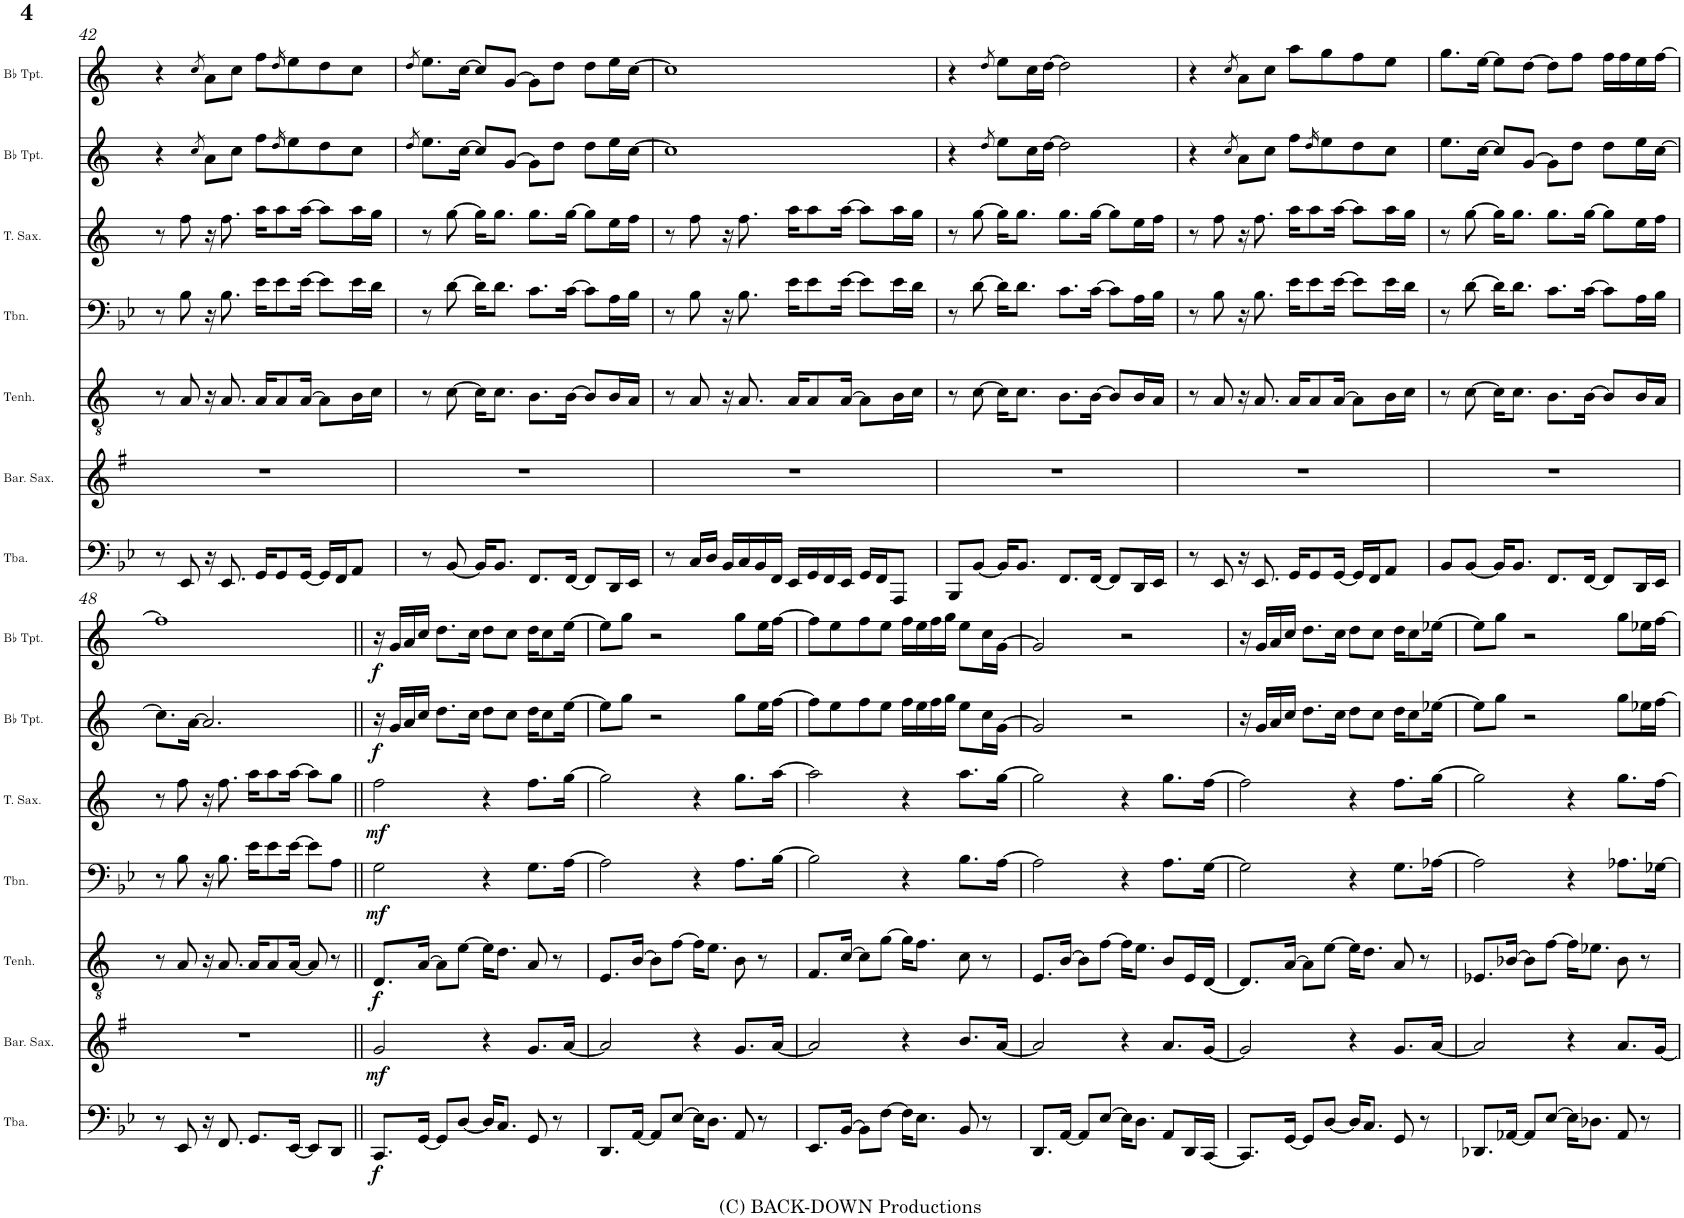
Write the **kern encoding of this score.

**kern	**dynam	**kern	**dynam	**kern	**dynam	**kern	**dynam	**kern	**dynam	**kern	**dynam	**kern	**dynam
*part7	*part7	*part6	*part6	*part5	*part5	*part4	*part4	*part3	*part3	*part2	*part2	*part1	*part1
*staff7	*staff7	*staff6	*staff6	*staff5	*staff5	*staff4	*staff4	*staff3	*staff3	*staff2	*staff2	*staff1	*staff1
*I"Tuba	*	*I"Baritone Saxophone	*	*I"Tenorhorn	*	*I"Trombone	*	*I"Tenor Saxophone	*	*I"Bb Trumpet	*	*I"Bb Trumpet	*
*I'Tba.	*	*I'Bar. Sax.	*	*I'Tenh.	*	*I'Tbn.	*	*I'T. Sax.	*	*I'Bb Tpt.	*	*I'Bb Tpt.	*
!!LO:PB:g=z
*clefF4	*	*clefG2	*	*clefGv2	*	*clefF4	*	*clefG2	*	*clefG2	*	*clefG2	*
*	*	*Trd12c21	*	*Trd1c2	*	*	*	*Trd8c14	*	*Trd1c2	*	*Trd1c2	*
*k[b-e-]	*	*k[f#]	*	*k[]	*	*k[b-e-]	*	*k[]	*	*k[]	*	*k[]	*
*M4/4	*	*M4/4	*	*M4/4	*	*M4/4	*	*M4/4	*	*M4/4	*	*M4/4	*
=42	=42	=42	=42	=42	=42	=42	=42	=42	=42	=42	=42	=42	=42
8r	.	1r	.	8r	.	8r	.	8r	.	4r	.	4r	.
8EE-/	.	.	.	8A/	.	8B-\	.	8ff\	.	.	.	.	.
.	.	.	.	.	.	.	.	.	.	8qcc/	.	8qcc/	.
16r	.	.	.	16r	.	16r	.	16r	.	8a\L	.	8a\L	.
8.EE-/	.	.	.	8.A/	.	8.B-\	.	8.ff\	.	.	.	.	.
.	.	.	.	.	.	.	.	.	.	8cc\J	.	8cc\J	.
16GG/KL	.	.	.	16A/KL	.	16e-\KL	.	16aa\KL	.	8ff\L	.	8ff\L	.
8GG/	.	.	.	8A/	.	8e-\	.	8aa\	.	.	.	.	.
.	.	.	.	.	.	.	.	.	.	16qdd/	.	16qdd/	.
.	.	.	.	.	.	.	.	.	.	8ee\	.	8ee\	.
[16GG/Jk	.	.	.	[16A/Jk	.	[16e-\Jk	.	[16aa\Jk	.	.	.	.	.
16GG/LL]	.	.	.	8A\L]	.	8e-\L]	.	8aa\L]	.	8dd\	.	8dd\	.
16FF/J	.	.	.	.	.	.	.	.	.	.	.	.	.
8AA/J	.	.	.	16B\L	.	16e-\L	.	16aa\L	.	8cc\J	.	8cc\J	.
.	.	.	.	16c\JJ	.	16d\JJ	.	16gg\JJ	.	.	.	.	.
=43	=43	=43	=43	=43	=43	=43	=43	=43	=43	=43	=43	=43	=43
.	.	.	.	.	.	.	.	.	.	8qdd/	.	8qdd/	.
8r	.	1r	.	8r	.	8r	.	8r	.	8.ee\L	.	8.ee\L	.
[8BB-/	.	.	.	[8c\	.	[8d\	.	[8gg\	.	.	.	.	.
.	.	.	.	.	.	.	.	.	.	[16cc\Jk	.	[16cc\Jk	.
16BB-/KL]	.	.	.	16c\KL]	.	16d\KL]	.	16gg\KL]	.	8cc/L]	.	8cc/L]	.
8.BB-/J	.	.	.	8.c\J	.	8.d\J	.	8.gg\J	.	.	.	.	.
.	.	.	.	.	.	.	.	.	.	[8g/J	.	[8g/J	.
8.FF/L	.	.	.	8.B\L	.	8.c\L	.	8.gg\L	.	8g\L]	.	8g\L]	.
.	.	.	.	.	.	.	.	.	.	8dd\J	.	8dd\J	.
[16FF/Jk	.	.	.	[16B\Jk	.	[16c\Jk	.	[16gg\Jk	.	.	.	.	.
8FF/L]	.	.	.	8B/L]	.	8c\L]	.	8gg\L]	.	8dd\L	.	8dd\L	.
16DD/L	.	.	.	16B/L	.	16A\L	.	16ee\L	.	16ee\L	.	16ee\L	.
16EE-/JJ	.	.	.	16A/JJ	.	16B-\JJ	.	16ff\JJ	.	[16cc\JJ	.	[16cc\JJ	.
=44	=44	=44	=44	=44	=44	=44	=44	=44	=44	=44	=44	=44	=44
8r	.	1r	.	8r	.	8r	.	8r	.	1cc]	.	1cc]	.
16C/LL	.	.	.	8A/	.	8B-\	.	8ff\	.	.	.	.	.
16D/JJ	.	.	.	.	.	.	.	.	.	.	.	.	.
16BB-/LL	.	.	.	16r	.	16r	.	16r	.	.	.	.	.
16C/	.	.	.	8.A/	.	8.B-\	.	8.ff\	.	.	.	.	.
16BB-/	.	.	.	.	.	.	.	.	.	.	.	.	.
16FF/JJ	.	.	.	.	.	.	.	.	.	.	.	.	.
16EE-/LL	.	.	.	16A/KL	.	16e-\KL	.	16aa\KL	.	.	.	.	.
16GG/	.	.	.	8A/	.	8e-\	.	8aa\	.	.	.	.	.
16FF/	.	.	.	.	.	.	.	.	.	.	.	.	.
16EE-/JJ	.	.	.	[16A/Jk	.	[16e-\Jk	.	[16aa\Jk	.	.	.	.	.
16GG/LL	.	.	.	8A\L]	.	8e-\L]	.	8aa\L]	.	.	.	.	.
16FF/J	.	.	.	.	.	.	.	.	.	.	.	.	.
8AAA/J	.	.	.	16B\L	.	16e-\L	.	16aa\L	.	.	.	.	.
.	.	.	.	16c\JJ	.	16d\JJ	.	16gg\JJ	.	.	.	.	.
=45	=45	=45	=45	=45	=45	=45	=45	=45	=45	=45	=45	=45	=45
8BBB-/L	.	1r	.	8r	.	8r	.	8r	.	4r	.	4r	.
[8BB-/J	.	.	.	[8c\	.	[8d\	.	[8gg\	.	.	.	.	.
.	.	.	.	.	.	.	.	.	.	8qdd/	.	8qdd/	.
16BB-/KL]	.	.	.	16c\KL]	.	16d\KL]	.	16gg\KL]	.	8ee\L	.	8ee\L	.
8.BB-/J	.	.	.	8.c\J	.	8.d\J	.	8.gg\J	.	.	.	.	.
.	.	.	.	.	.	.	.	.	.	16cc\L	.	16cc\L	.
.	.	.	.	.	.	.	.	.	.	[16dd\JJ	.	[16dd\JJ	.
8.FF/L	.	.	.	8.B\L	.	8.c\L	.	8.gg\L	.	2dd\]	.	2dd\]	.
[16FF/Jk	.	.	.	[16B\Jk	.	[16c\Jk	.	[16gg\Jk	.	.	.	.	.
8FF/L]	.	.	.	8B/L]	.	8c\L]	.	8gg\L]	.	.	.	.	.
16DD/L	.	.	.	16B/L	.	16A\L	.	16ee\L	.	.	.	.	.
16EE-/JJ	.	.	.	16A/JJ	.	16B-\JJ	.	16ff\JJ	.	.	.	.	.
=46	=46	=46	=46	=46	=46	=46	=46	=46	=46	=46	=46	=46	=46
8r	.	1r	.	8r	.	8r	.	8r	.	4r	.	4r	.
8EE-/	.	.	.	8A/	.	8B-\	.	8ff\	.	.	.	.	.
.	.	.	.	.	.	.	.	.	.	8qcc/	.	8qcc/	.
16r	.	.	.	16r	.	16r	.	16r	.	8a\L	.	8a\L	.
8.EE-/	.	.	.	8.A/	.	8.B-\	.	8.ff\	.	.	.	.	.
.	.	.	.	.	.	.	.	.	.	8cc\J	.	8cc\J	.
16GG/KL	.	.	.	16A/KL	.	16e-\KL	.	16aa\KL	.	8ff\L	.	8aa\L	.
8GG/	.	.	.	8A/	.	8e-\	.	8aa\	.	.	.	.	.
.	.	.	.	.	.	.	.	.	.	16qdd/	.	.	.
.	.	.	.	.	.	.	.	.	.	8ee\	.	8gg\	.
[16GG/Jk	.	.	.	[16A/Jk	.	[16e-\Jk	.	[16aa\Jk	.	.	.	.	.
16GG/LL]	.	.	.	8A\L]	.	8e-\L]	.	8aa\L]	.	8dd\	.	8ff\	.
16FF/J	.	.	.	.	.	.	.	.	.	.	.	.	.
8AA/J	.	.	.	16B\L	.	16e-\L	.	16aa\L	.	8cc\J	.	8ee\J	.
.	.	.	.	16c\JJ	.	16d\JJ	.	16gg\JJ	.	.	.	.	.
=47	=47	=47	=47	=47	=47	=47	=47	=47	=47	=47	=47	=47	=47
8BB-/L	.	1r	.	8r	.	8r	.	8r	.	8.ee\L	.	8.gg\L	.
[8BB-/J	.	.	.	[8c\	.	[8d\	.	[8gg\	.	.	.	.	.
.	.	.	.	.	.	.	.	.	.	[16cc\Jk	.	[16ee\Jk	.
16BB-/KL]	.	.	.	16c\KL]	.	16d\KL]	.	16gg\KL]	.	8cc/L]	.	8ee\L]	.
8.BB-/J	.	.	.	8.c\J	.	8.d\J	.	8.gg\J	.	.	.	.	.
.	.	.	.	.	.	.	.	.	.	[8g/J	.	[8dd\J	.
8.FF/L	.	.	.	8.B\L	.	8.c\L	.	8.gg\L	.	8g\L]	.	8dd\L]	.
.	.	.	.	.	.	.	.	.	.	8dd\J	.	8ff\J	.
[16FF/Jk	.	.	.	[16B\Jk	.	[16c\Jk	.	[16gg\Jk	.	.	.	.	.
8FF/L]	.	.	.	8B/L]	.	8c\L]	.	8gg\L]	.	8dd\L	.	16ff\LL	.
.	.	.	.	.	.	.	.	.	.	.	.	16ff\	.
16DD/L	.	.	.	16B/L	.	16A\L	.	16ee\L	.	16ee\L	.	16ee\	.
16EE-/JJ	.	.	.	16A/JJ	.	16B-\JJ	.	16ff\JJ	.	[16cc\JJ	.	[16ff\JJ	.
!!LO:LB:g=z
=48	=48	=48	=48	=48	=48	=48	=48	=48	=48	=48	=48	=48	=48
8r	.	1r	.	8r	.	8r	.	8r	.	8.cc\L]	.	1ff]	.
8EE-/	.	.	.	8A/	.	8B-\	.	8ff\	.	.	.	.	.
.	.	.	.	.	.	.	.	.	.	[16a\Jk	.	.	.
16r	.	.	.	16r	.	16r	.	16r	.	2.a/]	.	.	.
8.FF/	.	.	.	8.A/	.	8.B-\	.	8.ff\	.	.	.	.	.
8.GG/L	.	.	.	16A/KL	.	16e-\KL	.	16aa\KL	.	.	.	.	.
.	.	.	.	8A/	.	8e-\	.	8aa\	.	.	.	.	.
[16EE-/Jk	.	.	.	[16A/Jk	.	[16e-\Jk	.	[16aa\Jk	.	.	.	.	.
8EE-/L]	.	.	.	8A/]	.	8e-\L]	.	8aa\L]	.	.	.	.	.
8DD/J	.	.	.	8r	.	8A\J	.	8gg\J	.	.	.	.	.
=49||	=49||	=49||	=49||	=49||	=49||	=49||	=49||	=49||	=49||	=49||	=49||	=49||	=49||
!	!LO:DY:b	!	!LO:DY:b	!	!LO:DY:b	!	!LO:DY:b	!	!LO:DY:b	!	!LO:DY:b	!	!LO:DY:b
8.CC/L	f	2g/	mf	8.D/L	f	2G\	mf	2ff\	mf	16r	f	16r	f
.	.	.	.	.	.	.	.	.	.	16g/LL	.	16g/LL	.
.	.	.	.	.	.	.	.	.	.	16a/	.	16a/	.
[16GG/Jk	.	.	.	[16A/Jk	.	.	.	.	.	16cc/JJ	.	16cc/JJ	.
8GG/L]	.	.	.	8A\L]	.	.	.	.	.	8.dd\L	.	8.dd\L	.
[8D/J	.	.	.	[8e\J	.	.	.	.	.	.	.	.	.
.	.	.	.	.	.	.	.	.	.	16cc\Jk	.	16cc\Jk	.
16D/KL]	.	4r	.	16e\KL]	.	4r	.	4r	.	8dd\L	.	8dd\L	.
8.C/J	.	.	.	8.d\J	.	.	.	.	.	.	.	.	.
.	.	.	.	.	.	.	.	.	.	8cc\J	.	8cc\J	.
8GG/	.	8.g/L	.	8A/	.	8.G\L	.	8.ff\L	.	16dd\KL	.	16dd\KL	.
.	.	.	.	.	.	.	.	.	.	8cc\	.	8cc\	.
8r	.	.	.	8r	.	.	.	.	.	.	.	.	.
.	.	[16a/Jk	.	.	.	[16A\Jk	.	[16gg\Jk	.	[16ee\Jk	.	[16ee\Jk	.
=50	=50	=50	=50	=50	=50	=50	=50	=50	=50	=50	=50	=50	=50
8.DD/L	.	2a/]	.	8.E/L	.	2A\]	.	2gg\]	.	8ee\L]	.	8ee\L]	.
.	.	.	.	.	.	.	.	.	.	8gg\J	.	8gg\J	.
[16AA/Jk	.	.	.	[16B/Jk	.	.	.	.	.	.	.	.	.
8AA/L]	.	.	.	8B\L]	.	.	.	.	.	2r	.	2r	.
[8E-/J	.	.	.	[8f\J	.	.	.	.	.	.	.	.	.
16E-\KL]	.	4r	.	16f\KL]	.	4r	.	4r	.	.	.	.	.
8.D\J	.	.	.	8.e\J	.	.	.	.	.	.	.	.	.
8AA/	.	8.g/L	.	8B\	.	8.A\L	.	8.gg\L	.	8gg\L	.	8gg\L	.
8r	.	.	.	8r	.	.	.	.	.	16ee\L	.	16ee\L	.
.	.	[16a/Jk	.	.	.	[16B-\Jk	.	[16aa\Jk	.	[16ff\JJ	.	[16ff\JJ	.
=51	=51	=51	=51	=51	=51	=51	=51	=51	=51	=51	=51	=51	=51
8.EE-/L	.	2a/]	.	8.F/L	.	2B-\]	.	2aa\]	.	8ff\L]	.	8ff\L]	.
.	.	.	.	.	.	.	.	.	.	8ee\	.	8ee\	.
[16BB-/Jk	.	.	.	[16c/Jk	.	.	.	.	.	.	.	.	.
8BB-\L]	.	.	.	8c\L]	.	.	.	.	.	8ff\	.	8ff\	.
[8F\J	.	.	.	[8g\J	.	.	.	.	.	8ee\J	.	8ee\J	.
16F\KL]	.	4r	.	16g\KL]	.	4r	.	4r	.	16ff\LL	.	16ff\LL	.
8.E-\J	.	.	.	8.f\J	.	.	.	.	.	16ee\	.	16ee\	.
.	.	.	.	.	.	.	.	.	.	16ff\	.	16ff\	.
.	.	.	.	.	.	.	.	.	.	16gg\JJ	.	16gg\JJ	.
8BB-/	.	8.b/L	.	8c\	.	8.B-\L	.	8.aa\L	.	8ee\L	.	8ee\L	.
8r	.	.	.	8r	.	.	.	.	.	16cc\L	.	16cc\L	.
.	.	[16a/Jk	.	.	.	[16A\Jk	.	[16gg\Jk	.	[16g\JJ	.	[16g\JJ	.
=52	=52	=52	=52	=52	=52	=52	=52	=52	=52	=52	=52	=52	=52
8.DD/L	.	2a/]	.	8.E/L	.	2A\]	.	2gg\]	.	2g/]	.	2g/]	.
[16AA/Jk	.	.	.	[16B/Jk	.	.	.	.	.	.	.	.	.
8AA/L]	.	.	.	8B\L]	.	.	.	.	.	.	.	.	.
[8E-/J	.	.	.	[8f\J	.	.	.	.	.	.	.	.	.
16E-\KL]	.	4r	.	16f\KL]	.	4r	.	4r	.	2r	.	2r	.
8.D\J	.	.	.	8.e\J	.	.	.	.	.	.	.	.	.
8AA/L	.	8.a/L	.	8B/L	.	8.A\L	.	8.gg\L	.	.	.	.	.
16DD/L	.	.	.	16E/L	.	.	.	.	.	.	.	.	.
[16CC/JJ	.	[16g/Jk	.	[16D/JJ	.	[16G\Jk	.	[16ff\Jk	.	.	.	.	.
=53	=53	=53	=53	=53	=53	=53	=53	=53	=53	=53	=53	=53	=53
8.CC/L]	.	2g/]	.	8.D/L]	.	2G\]	.	2ff\]	.	16r	.	16r	.
.	.	.	.	.	.	.	.	.	.	16g/LL	.	16g/LL	.
.	.	.	.	.	.	.	.	.	.	16a/	.	16a/	.
[16GG/Jk	.	.	.	[16A/Jk	.	.	.	.	.	16cc/JJ	.	16cc/JJ	.
8GG/L]	.	.	.	8A\L]	.	.	.	.	.	8.dd\L	.	8.dd\L	.
[8D/J	.	.	.	[8e\J	.	.	.	.	.	.	.	.	.
.	.	.	.	.	.	.	.	.	.	16cc\Jk	.	16cc\Jk	.
16D/KL]	.	4r	.	16e\KL]	.	4r	.	4r	.	8dd\L	.	8dd\L	.
8.C/J	.	.	.	8.d\J	.	.	.	.	.	.	.	.	.
.	.	.	.	.	.	.	.	.	.	8cc\J	.	8cc\J	.
8GG/	.	8.g/L	.	8A/	.	8.G\L	.	8.ff\L	.	16dd\KL	.	16dd\KL	.
.	.	.	.	.	.	.	.	.	.	8cc\	.	8cc\	.
8r	.	.	.	8r	.	.	.	.	.	.	.	.	.
.	.	[16a/Jk	.	.	.	[16A-X\Jk	.	[16gg\Jk	.	[16ee-X\Jk	.	[16ee-X\Jk	.
=54	=54	=54	=54	=54	=54	=54	=54	=54	=54	=54	=54	=54	=54
8.DD-X/L	.	2a/]	.	8.E-X/L	.	2A-\]	.	2gg\]	.	8ee-\L]	.	8ee-\L]	.
.	.	.	.	.	.	.	.	.	.	8gg\J	.	8gg\J	.
[16AA-X/Jk	.	.	.	[16B-X/Jk	.	.	.	.	.	.	.	.	.
8AA-/L]	.	.	.	8B-\L]	.	.	.	.	.	2r	.	2r	.
[8E-/J	.	.	.	[8f\J	.	.	.	.	.	.	.	.	.
16E-\KL]	.	4r	.	16f\KL]	.	4r	.	4r	.	.	.	.	.
8.D-X\J	.	.	.	8.e-X\J	.	.	.	.	.	.	.	.	.
8AA-/	.	8.a/L	.	8B-\	.	8.A-X\L	.	8.gg\L	.	8gg\L	.	8gg\L	.
8r	.	.	.	8r	.	.	.	.	.	16ee-X\L	.	16ee-X\L	.
.	.	[16g/Jk	.	.	.	[16G-X\Jk	.	[16ff\Jk	.	[16ff\JJ	.	[16ff\JJ	.
=	=	=	=	=	=	=	=	=	=	=	=	=	=
*-	*-	*-	*-	*-	*-	*-	*-	*-	*-	*-	*-	*-	*-
